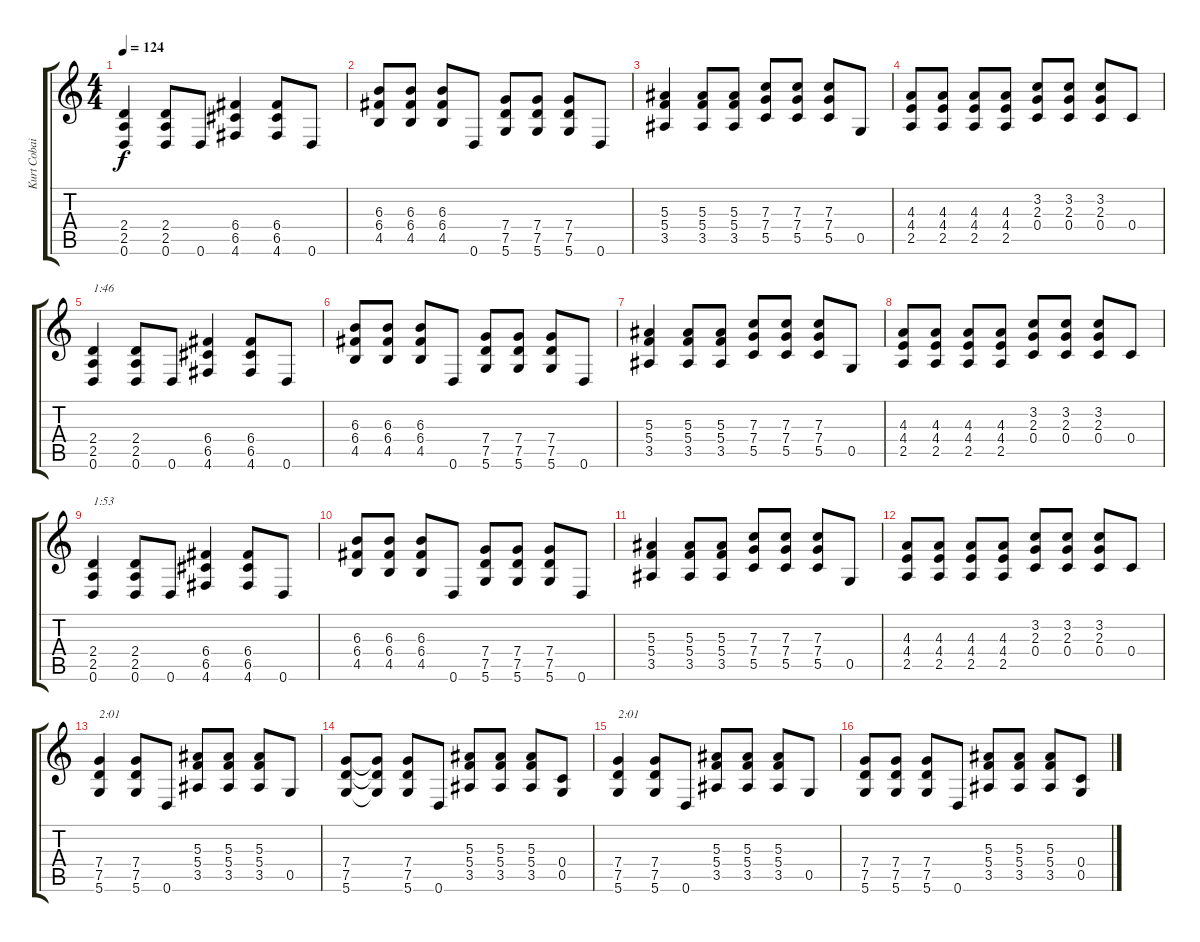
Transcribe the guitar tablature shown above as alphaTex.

\track ("Kurt Cobain" "Kurt Cobai") {instrument electricguitarmuted}
\staff {score tabs}
\tuning (D4 A3 F3 C3 G2 D2) {hide}
\ts (4 4)
\tempo 124
\clef g2
\ks c
(2.4 2.5 0.6).4{dy f} (2.4 2.5 0.6).8 0.6.8 (6.4 6.5 4.6).4 (6.4 6.5 4.6).8 0.6.8 |
(6.3 6.4 4.5).8 (6.3 6.4 4.5).8 (6.3 6.4 4.5).8 0.6.8 (7.4 7.5 5.6).8 (7.4 7.5 5.6).8 (7.4 7.5 5.6).8 0.6.8 |
(5.3 5.4 3.5).4 (5.3 5.4 3.5).8 (5.3 5.4 3.5).8 (7.3 7.4 5.5).8 (7.3 7.4 5.5).8 (7.3 7.4 5.5).8 0.5.8 |
(4.3 4.4 2.5).8 (4.3 4.4 2.5).8 (4.3 4.4 2.5).8 (4.3 4.4 2.5).8 (3.2 2.3 0.4).8 (3.2 2.3 0.4).8 (3.2 2.3 0.4).8 0.4.8 |
(2.4 2.5 0.6).4{txt "1:46"} (2.4 2.5 0.6).8 0.6.8 (6.4 6.5 4.6).4 (6.4 6.5 4.6).8 0.6.8 |
(6.3 6.4 4.5).8 (6.3 6.4 4.5).8 (6.3 6.4 4.5).8 0.6.8 (7.4 7.5 5.6).8 (7.4 7.5 5.6).8 (7.4 7.5 5.6).8 0.6.8 |
(5.3 5.4 3.5).4 (5.3 5.4 3.5).8 (5.3 5.4 3.5).8 (7.3 7.4 5.5).8 (7.3 7.4 5.5).8 (7.3 7.4 5.5).8 0.5.8 |
(4.3 4.4 2.5).8 (4.3 4.4 2.5).8 (4.3 4.4 2.5).8 (4.3 4.4 2.5).8 (3.2 2.3 0.4).8 (3.2 2.3 0.4).8 (3.2 2.3 0.4).8 0.4.8 |
(2.4 2.5 0.6).4{txt "1:53"} (2.4 2.5 0.6).8 0.6.8 (6.4 6.5 4.6).4 (6.4 6.5 4.6).8 0.6.8 |
(6.3 6.4 4.5).8 (6.3 6.4 4.5).8 (6.3 6.4 4.5).8 0.6.8 (7.4 7.5 5.6).8 (7.4 7.5 5.6).8 (7.4 7.5 5.6).8 0.6.8 |
(5.3 5.4 3.5).4 (5.3 5.4 3.5).8 (5.3 5.4 3.5).8 (7.3 7.4 5.5).8 (7.3 7.4 5.5).8 (7.3 7.4 5.5).8 0.5.8 |
(4.3 4.4 2.5).8 (4.3 4.4 2.5).8 (4.3 4.4 2.5).8 (4.3 4.4 2.5).8 (3.2 2.3 0.4).8 (3.2 2.3 0.4).8 (3.2 2.3 0.4).8 0.4.8 |
(7.4 7.5 5.6).4{txt "2:01"} (7.4 7.5 5.6).8 0.6.8 (5.3 5.4 3.5).8 (5.3 5.4 3.5).8 (5.3 5.4 3.5).8 0.5.8 |
(7.4 7.5 5.6).8 (7.4{t} 7.5{t} 5.6{t}).8 (7.4 7.5 5.6).8 0.6.8 (5.3 5.4 3.5).8 (5.3 5.4 3.5).8 (5.3 5.4 3.5).8 (0.4 0.5).8 |
(7.4 7.5 5.6).4{txt "2:01"} (7.4 7.5 5.6).8 0.6.8 (5.3 5.4 3.5).8 (5.3 5.4 3.5).8 (5.3 5.4 3.5).8 0.5.8 |
(7.4 7.5 5.6).8 (7.4 7.5 5.6).8 (7.4 7.5 5.6).8 0.6.8 (5.3 5.4 3.5).8 (5.3 5.4 3.5).8 (5.3 5.4 3.5).8 (0.4 0.5).8
